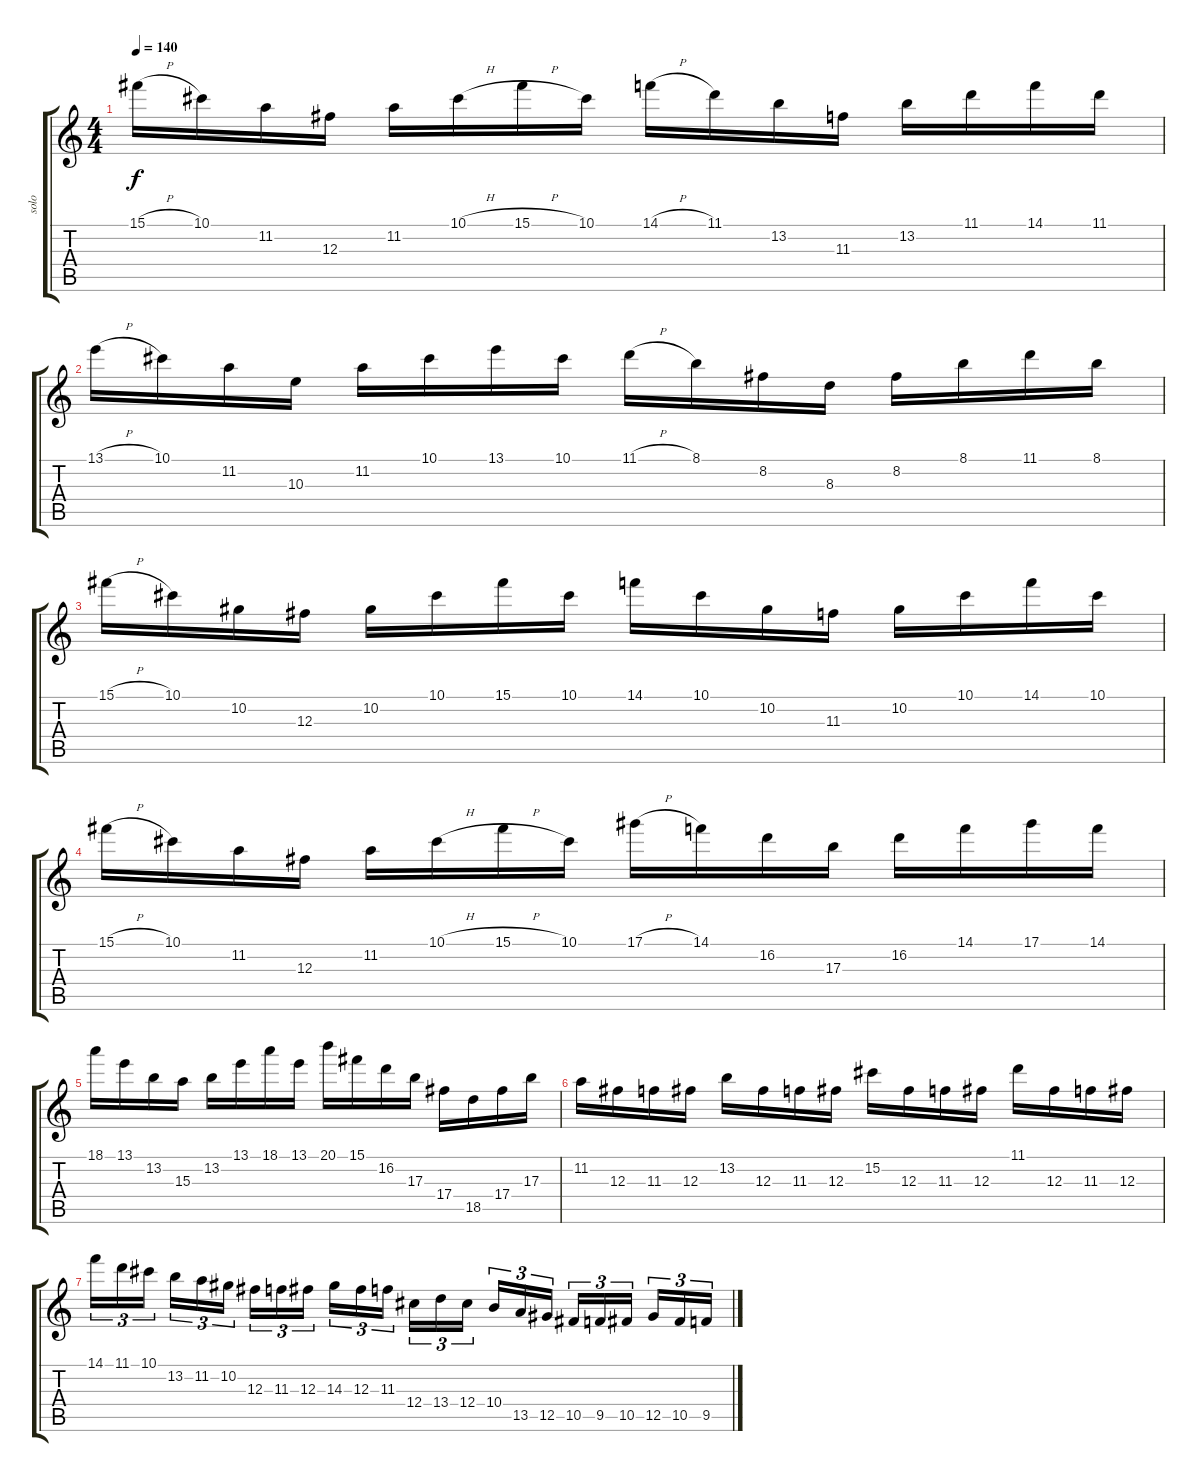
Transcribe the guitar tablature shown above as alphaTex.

\track ("solo" "solo") {instrument distortionguitar}
\staff {score tabs}
\tuning (Eb4 Bb3 Gb3 Db3 Ab2 Eb2) {hide}
\ts (4 4)
\tempo 140
\clef g2
\ks c
15.1{h}.16{dy f instrument distortionguitar} 10.1.16 11.2.16 12.3.16 11.2.16 10.1{h}.16 15.1{h}.16 10.1.16 14.1{h}.16 11.1.16 13.2.16 11.3.16 13.2.16 11.1.16 14.1.16 11.1.16 |
13.1{h}.16 10.1.16 11.2.16 10.3.16 11.2.16 10.1.16 13.1.16 10.1.16 11.1{h}.16 8.1.16 8.2.16 8.3.16 8.2.16 8.1.16 11.1.16 8.1.16 |
15.1{h}.16 10.1.16 10.2.16 12.3.16 10.2.16 10.1.16 15.1.16 10.1.16 14.1.16 10.1.16 10.2.16 11.3.16 10.2.16 10.1.16 14.1.16 10.1.16 |
15.1{h}.16 10.1.16 11.2.16 12.3.16 11.2.16 10.1{h}.16 15.1{h}.16 10.1.16 17.1{h}.16 14.1.16 16.2.16 17.3.16 16.2.16 14.1.16 17.1.16 14.1.16 |
18.1.16 13.1.16 13.2.16 15.3.16 13.2.16 13.1.16 18.1.16 13.1.16 20.1.16 15.1.16 16.2.16 17.3.16 17.4.16 18.5.16 17.4.16 17.3.16 |
11.2.16 12.3.16 11.3.16 12.3.16 13.2.16 12.3.16 11.3.16 12.3.16 15.2.16 12.3.16 11.3.16 12.3.16 11.1.16 12.3.16 11.3.16 12.3.16 |
14.1.16{tu (3 2)} 11.1.16{tu (3 2)} 10.1.16{tu (3 2)} 13.2.16{tu (3 2)} 11.2.16{tu (3 2)} 10.2.16{tu (3 2)} 12.3.16{tu (3 2)} 11.3.16{tu (3 2)} 12.3.16{tu (3 2)} 14.3.16{tu (3 2)} 12.3.16{tu (3 2)} 11.3.16{tu (3 2)} 12.4.16{tu (3 2)} 13.4.16{tu (3 2)} 12.4.16{tu (3 2)} 10.4.16{tu (3 2)} 13.5.16{tu (3 2)} 12.5.16{tu (3 2)} 10.5.16{tu (3 2)} 9.5.16{tu (3 2)} 10.5.16{tu (3 2)} 12.5.16{tu (3 2)} 10.5.16{tu (3 2)} 9.5.16{tu (3 2)}
